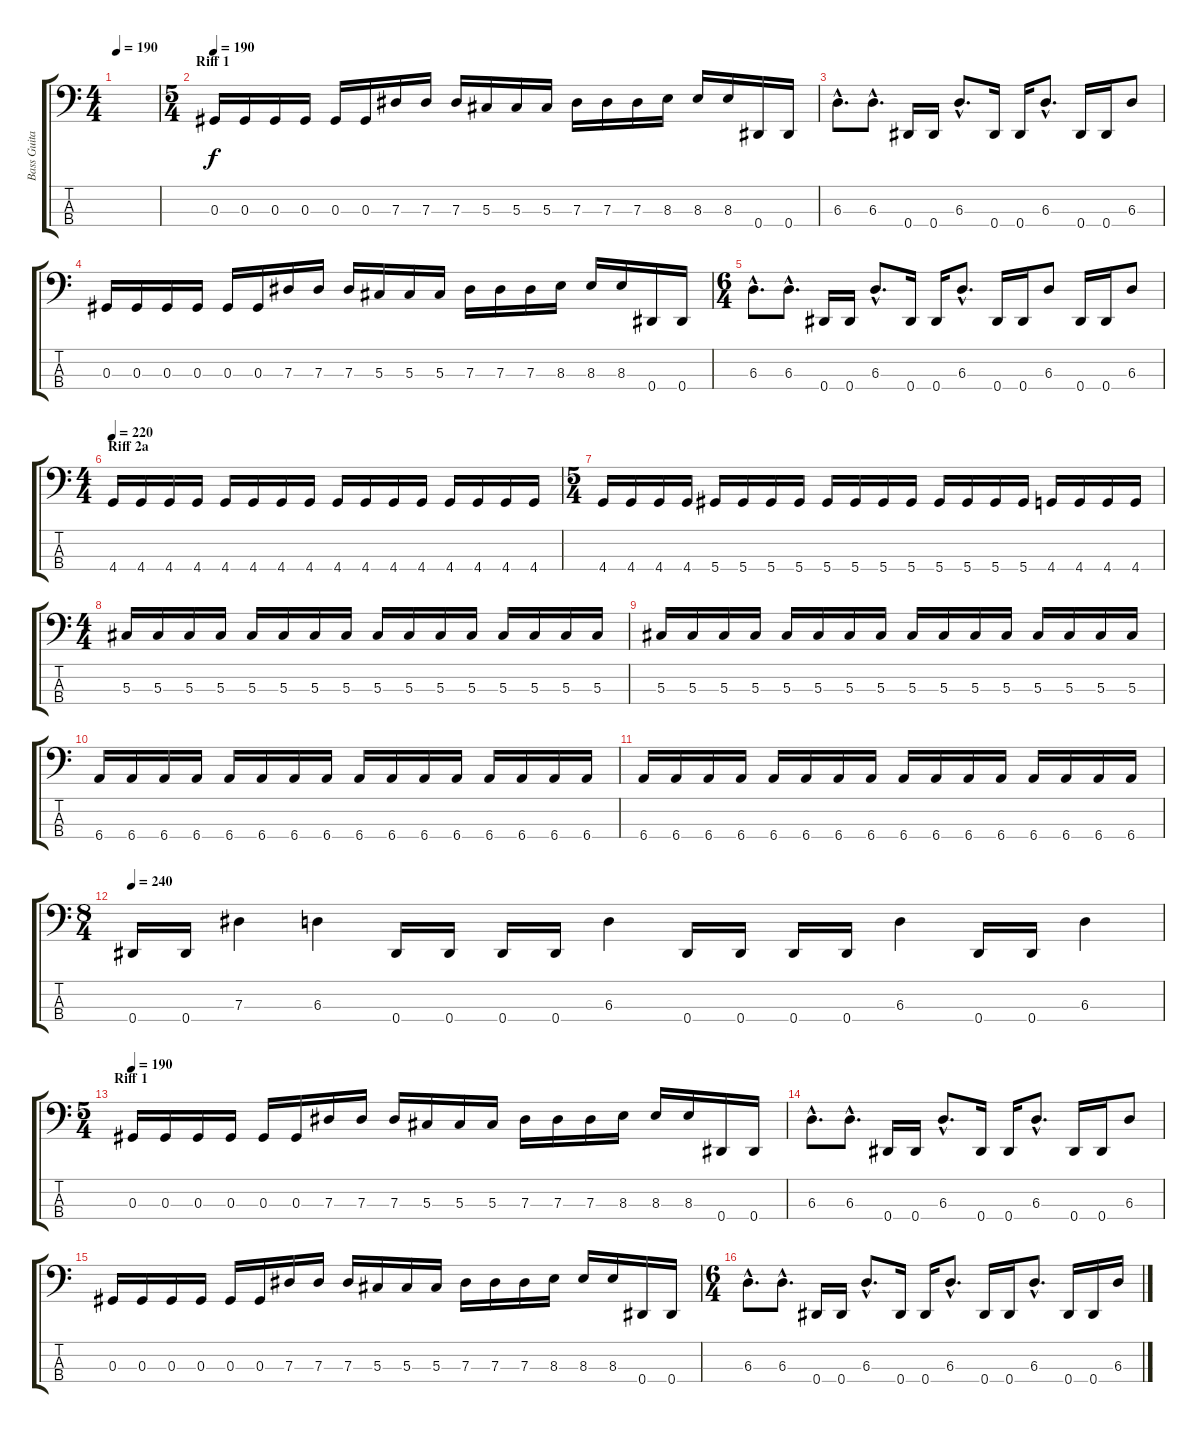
\track ("Bass Guitar" "Bass Guita") {instrument electricbasspick}
\staff {score tabs}
\tuning (Gb2 Db2 Ab1 Eb1) {hide}
\ts (4 4)
\tempo 190
\clef f4
\ks c
|
\ts (5 4)
\section ("" "Riff 1")
\tempo 190
0.3.16 0.3.16 0.3.16 0.3.16 0.3.16 0.3.16 7.3.16 7.3.16 7.3.16 5.3.16 5.3.16 5.3.16 7.3.16 7.3.16 7.3.16 8.3.16 8.3.16 8.3.16 0.4.16 0.4.16 |
6.3{hac}.8{d} 6.3{hac}.8{d} 0.4.16 0.4.16 6.3{hac}.8{d} 0.4.16 0.4.16 6.3{hac}.8{d} 0.4.16 0.4.16 6.3.8 |
0.3.16 0.3.16 0.3.16 0.3.16 0.3.16 0.3.16 7.3.16 7.3.16 7.3.16 5.3.16 5.3.16 5.3.16 7.3.16 7.3.16 7.3.16 8.3.16 8.3.16 8.3.16 0.4.16 0.4.16 |
\ts (6 4)
6.3{hac}.8{d} 6.3{hac}.8{d} 0.4.16 0.4.16 6.3{hac}.8{d} 0.4.16 0.4.16 6.3{hac}.8{d} 0.4.16 0.4.16 6.3.8 0.4.16 0.4.16 6.3.8 |
\ts (4 4)
\section ("" "Riff 2a")
\tempo 220
4.4.16 4.4.16 4.4.16 4.4.16 4.4.16 4.4.16 4.4.16 4.4.16 4.4.16 4.4.16 4.4.16 4.4.16 4.4.16 4.4.16 4.4.16 4.4.16 |
\ts (5 4)
4.4.16 4.4.16 4.4.16 4.4.16 5.4.16 5.4.16 5.4.16 5.4.16 5.4.16 5.4.16 5.4.16 5.4.16 5.4.16 5.4.16 5.4.16 5.4.16 4.4.16 4.4.16 4.4.16 4.4.16 |
\ts (4 4)
5.3.16 5.3.16 5.3.16 5.3.16 5.3.16 5.3.16 5.3.16 5.3.16 5.3.16 5.3.16 5.3.16 5.3.16 5.3.16 5.3.16 5.3.16 5.3.16 |
5.3.16 5.3.16 5.3.16 5.3.16 5.3.16 5.3.16 5.3.16 5.3.16 5.3.16 5.3.16 5.3.16 5.3.16 5.3.16 5.3.16 5.3.16 5.3.16 |
6.4.16 6.4.16 6.4.16 6.4.16 6.4.16 6.4.16 6.4.16 6.4.16 6.4.16 6.4.16 6.4.16 6.4.16 6.4.16 6.4.16 6.4.16 6.4.16 |
6.4.16 6.4.16 6.4.16 6.4.16 6.4.16 6.4.16 6.4.16 6.4.16 6.4.16 6.4.16 6.4.16 6.4.16 6.4.16 6.4.16 6.4.16 6.4.16 |
\ts (8 4)
\tempo 240
0.4.16 0.4.16 7.3.4 6.3.4 0.4.16 0.4.16 0.4.16 0.4.16 6.3.4 0.4.16 0.4.16 0.4.16 0.4.16 6.3.4 0.4.16 0.4.16 6.3.4 |
\ts (5 4)
\section ("" "Riff 1")
\tempo 190
0.3.16 0.3.16 0.3.16 0.3.16 0.3.16 0.3.16 7.3.16 7.3.16 7.3.16 5.3.16 5.3.16 5.3.16 7.3.16 7.3.16 7.3.16 8.3.16 8.3.16 8.3.16 0.4.16 0.4.16 |
6.3{hac}.8{d} 6.3{hac}.8{d} 0.4.16 0.4.16 6.3{hac}.8{d} 0.4.16 0.4.16 6.3{hac}.8{d} 0.4.16 0.4.16 6.3.8 |
0.3.16 0.3.16 0.3.16 0.3.16 0.3.16 0.3.16 7.3.16 7.3.16 7.3.16 5.3.16 5.3.16 5.3.16 7.3.16 7.3.16 7.3.16 8.3.16 8.3.16 8.3.16 0.4.16 0.4.16 |
\ts (6 4)
6.3{hac}.8{d} 6.3{hac}.8{d} 0.4.16 0.4.16 6.3{hac}.8{d} 0.4.16 0.4.16 6.3{hac}.8{d} 0.4.16 0.4.16 6.3{hac}.8{d} 0.4.16 0.4.16 6.3.16
